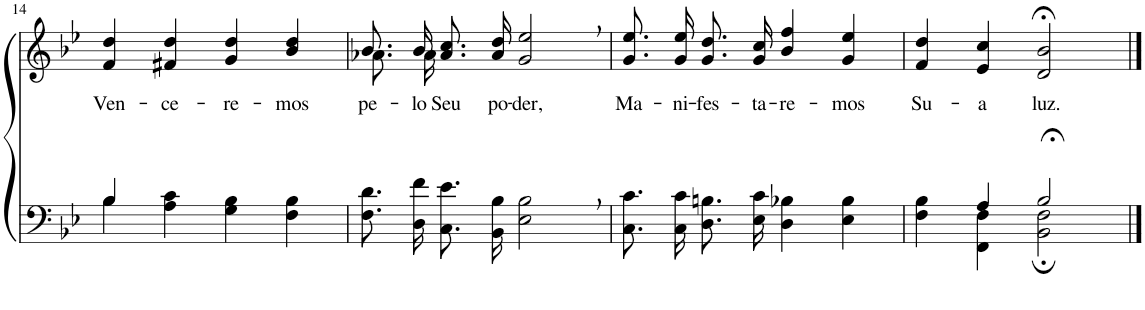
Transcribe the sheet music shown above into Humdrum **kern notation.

**kern	**kern	**text
*part2	*part1	*part1
*staff2	*staff1	*staff1
*I"Parte III e IV	*I"Parte I e II	*
!!LO:PB:g=z
*clefF4	*clefG2	*
*Trd1c2	*Trd1c2	*
*k[b-e-]	*k[b-e-]	*
*M4/4	*M4/4	*
=14	=14	=14
*^	*	*
!	!	!	!LO:LY:b
4B-/	4B-\	4f/ 4dd/	Ven-
!	!	!	!LO:LY:b
2.ryy	4A\ 4c\	4f#X/ 4dd/	-ce-
!	!	!	!LO:LY:b
.	4G\ 4B-\	4g/ 4dd/	-re-
!	!	!	!LO:LY:b
.	4F\ 4B-\	4b-/ 4dd/	-mos
=15	=15	=15	=15
*	*	*^	*
!	!	!	!	!LO:LY:b
*v	*v	*	*	*
8.F\ 8.d\L	8.b-/L	8.a-X\L	pe-
!	!	!	!LO:LY:b
16D\ 16f\Jk	16b-/Jk	16a-\Jk	-lo
!	!	!	!LO:LY:b
8.C\ 8.e-\L	8.a-\ 8.cc\L	2.ryy	Seu
!	!	!	!LO:LY:b
16BB-\ 16B-\Jk	16a-\ 16dd\Jk	.	po-
!	!	!	!LO:LY:b
2E-\, 2B-\,	2g/, 2ee-/,	.	-der,
*	*v	*v	*
=16	=16	=16
!	!	!LO:LY:b
8.C\ 8.c\L	8.g\ 8.ee-\L	Ma-
!	!	!LO:LY:b
16C\ 16c\Jk	16g\ 16ee-\Jk	-ni-
!	!	!LO:LY:b
8.D\ 8.Bn\L	8.g/ 8.dd/L	-fes-
!	!	!LO:LY:b
16E-\ 16c\Jk	16g/ 16cc/Jk	-ta-
!	!	!LO:LY:b
4D\ 4B-X\	4b-/ 4ff/	-re-
!	!	!LO:LY:b
4E-\ 4B-\	4g/ 4ee-/	-mos
=17	=17	=17
*^	*	*
!	!	!	!LO:LY:b
4ryy	4F\ 4B-\	4f/ 4dd/	Su-
!	!	!	!LO:LY:b
4A/	4FF\ 4F\	4e-/ 4cc/	-a
!	!	!	!LO:LY:b
2B-;</	2BB-\; 2F\;	2d/;< 2b-/;<	luz.
*v	*v	*	*
==	==	==
*-	*-	*-
